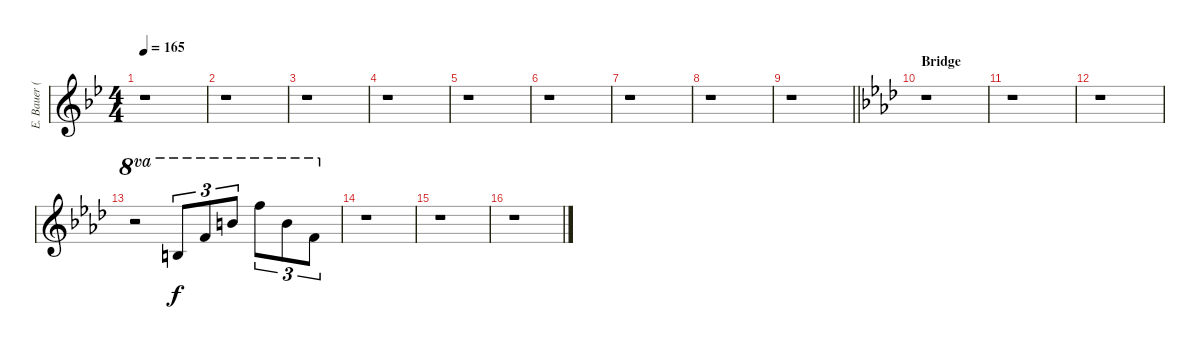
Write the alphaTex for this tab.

\track ("E. Bauer (Keyboard)" "E. Bauer (") {instrument acousticgrandpiano}
\staff {score}
\tuning (E4 B3 G3 D3 A2 E2 B1) {hide}
\ts (4 4)
\tempo 165
\clef g2
\ks gminor
r.1{dy f} |
r.1 |
r.1 |
r.1 |
r.1 |
r.1 |
r.1 |
r.1 |
\barLineRight lightlight
r.1 |
\section ("" "Bridge")
\ks fminor
r.1 |
r.1 |
r.1 |
r.2{ot 8va} 26.5.8{tu (3 2) ot 8va instrument lead2sawtooth} 27.4.8{tu (3 2) ot 8va} 28.3.8{tu (3 2) ot 8va} 30.2.8{tu (3 2) ot 8va} 28.3.8{tu (3 2) ot 8va} 27.4.8{tu (3 2) ot 8va} |
r.1 |
r.1 |
r.1
